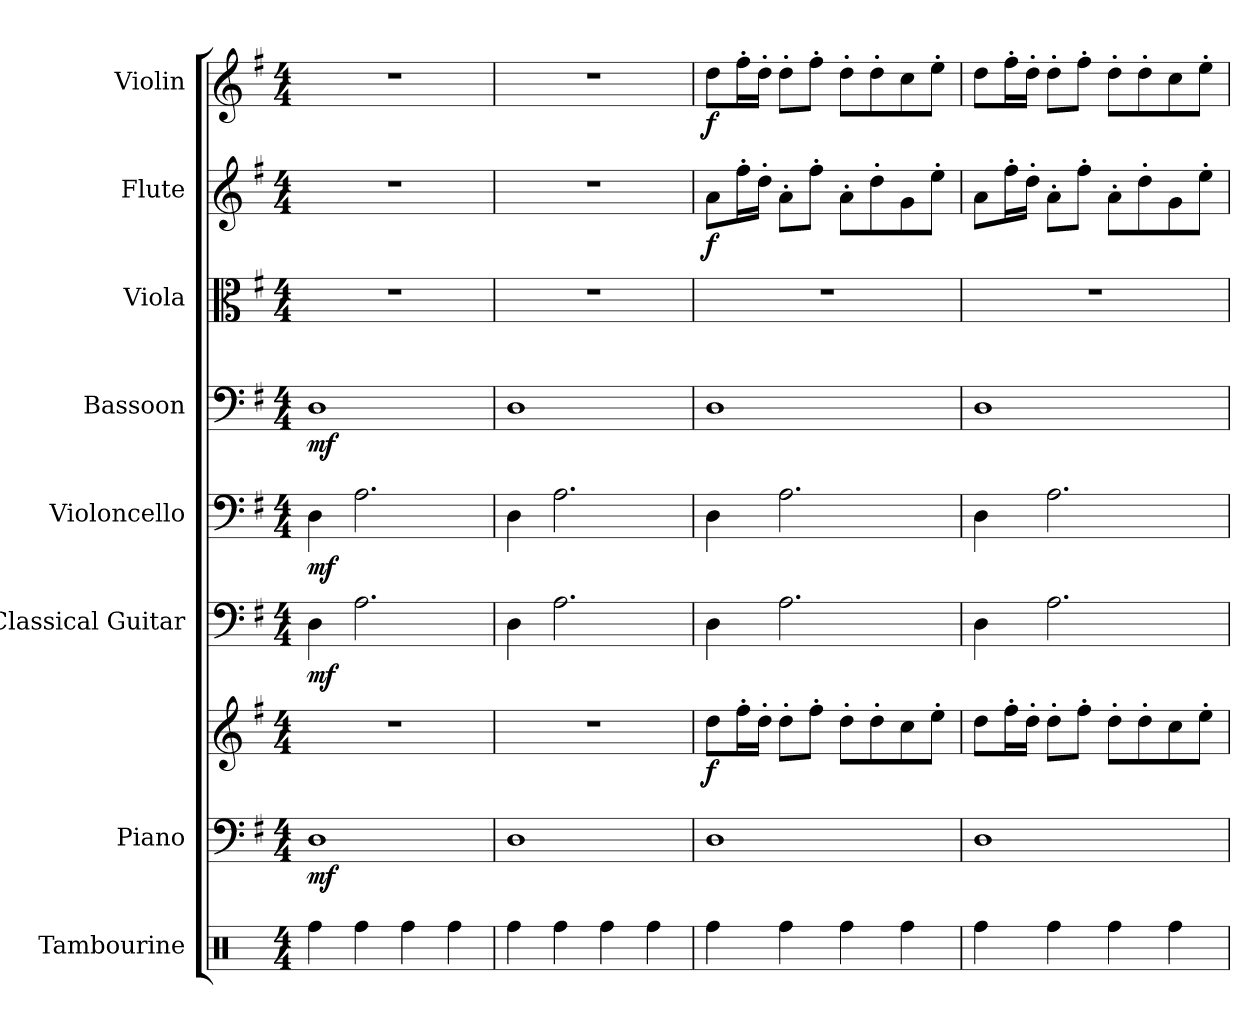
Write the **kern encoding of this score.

**kern	**kern	**kern	**dynam	**kern	**dynam	**kern	**dynam	**kern	**dynam	**kern	**kern	**dynam	**kern	**dynam
*part8	*part7	*part7	*part7	*part6	*part6	*part5	*part5	*part4	*part4	*part3	*part2	*part2	*part1	*part1
*staff9	*staff8	*staff7	*staff7/8	*staff6	*staff6	*staff5	*staff5	*staff4	*staff4	*staff3	*staff2	*staff2	*staff1	*staff1
*I"Tambourine	*I"Piano	*	*	*I"Classical Guitar	*	*I"Violoncello	*	*I"Bassoon	*	*I"Viola	*I"Flute	*	*I"Violin	*
*I'Tamb.	*I'Pno.	*	*	*I'Guit.	*	*I'Vc.	*	*I'Bsn.	*	*I'Vla.	*I'Fl.	*	*I'Vln.	*
*clefX	*clefF4	*clefG2	*	*clefF4	*	*clefF4	*	*clefF4	*	*clefC3	*clefG2	*	*clefG2	*
*k[]	*k[f#]	*k[f#]	*	*k[f#]	*	*k[f#]	*	*k[f#]	*	*k[f#]	*k[f#]	*	*k[f#]	*
*M4/4	*M4/4	*M4/4	*	*M4/4	*	*M4/4	*	*M4/4	*	*M4/4	*M4/4	*	*M4/4	*
*MM132	*MM132	*MM132	*	*MM132	*	*MM132	*	*MM132	*	*MM132	*MM132	*	*MM132	*
=1	=1	=1	=1	=1	=1	=1	=1	=1	=1	=1	=1	=1	=1	=1
!	!	!	!LO:DY:b=2	!	!LO:DY:b	!	!LO:DY:b	!	!LO:DY:b	!	!	!	!	!
4Rff\	1D	1r	mf	4D\	mf	4D\	mf	1D	mf	1r	1r	.	1r	.
4Rff\	.	.	.	2.A\	.	2.A\	.	.	.	.	.	.	.	.
4Rff\	.	.	.	.	.	.	.	.	.	.	.	.	.	.
4Rff\	.	.	.	.	.	.	.	.	.	.	.	.	.	.
=2	=2	=2	=2	=2	=2	=2	=2	=2	=2	=2	=2	=2	=2	=2
4Rff\	1D	1r	.	4D\	.	4D\	.	1D	.	1r	1r	.	1r	.
4Rff\	.	.	.	2.A\	.	2.A\	.	.	.	.	.	.	.	.
4Rff\	.	.	.	.	.	.	.	.	.	.	.	.	.	.
4Rff\	.	.	.	.	.	.	.	.	.	.	.	.	.	.
=3	=3	=3	=3	=3	=3	=3	=3	=3	=3	=3	=3	=3	=3	=3
!	!	!	!LO:DY:b	!	!	!	!	!	!	!	!	!LO:DY:b	!	!LO:DY:b
4Rff\	1D	8dd\L	f	4D\	.	4D\	.	1D	.	1r	8a\L	f	8dd\L	f
.	.	16ff#'\L	.	.	.	.	.	.	.	.	16ff#'\L	.	16ff#'\L	.
.	.	16dd'\JJ	.	.	.	.	.	.	.	.	16dd'\JJ	.	16dd'\JJ	.
4Rff\	.	8dd'\L	.	2.A\	.	2.A\	.	.	.	.	8a'\L	.	8dd'\L	.
.	.	8ff#'\J	.	.	.	.	.	.	.	.	8ff#'\J	.	8ff#'\J	.
4Rff\	.	8dd'\L	.	.	.	.	.	.	.	.	8a'\L	.	8dd'\L	.
.	.	8dd'\	.	.	.	.	.	.	.	.	8dd'\	.	8dd'\	.
4Rff\	.	8cc\	.	.	.	.	.	.	.	.	8g\	.	8cc\	.
.	.	8ee'\J	.	.	.	.	.	.	.	.	8ee'\J	.	8ee'\J	.
=4	=4	=4	=4	=4	=4	=4	=4	=4	=4	=4	=4	=4	=4	=4
4Rff\	1D	8dd\L	.	4D\	.	4D\	.	1D	.	1r	8a\L	.	8dd\L	.
.	.	16ff#'\L	.	.	.	.	.	.	.	.	16ff#'\L	.	16ff#'\L	.
.	.	16dd'\JJ	.	.	.	.	.	.	.	.	16dd'\JJ	.	16dd'\JJ	.
4Rff\	.	8dd'\L	.	2.A\	.	2.A\	.	.	.	.	8a'\L	.	8dd'\L	.
.	.	8ff#'\J	.	.	.	.	.	.	.	.	8ff#'\J	.	8ff#'\J	.
4Rff\	.	8dd'\L	.	.	.	.	.	.	.	.	8a'\L	.	8dd'\L	.
.	.	8dd'\	.	.	.	.	.	.	.	.	8dd'\	.	8dd'\	.
4Rff\	.	8cc\	.	.	.	.	.	.	.	.	8g\	.	8cc\	.
.	.	8ee'\J	.	.	.	.	.	.	.	.	8ee'\J	.	8ee'\J	.
=	=	=	=	=	=	=	=	=	=	=	=	=	=	=
*-	*-	*-	*-	*-	*-	*-	*-	*-	*-	*-	*-	*-	*-	*-
